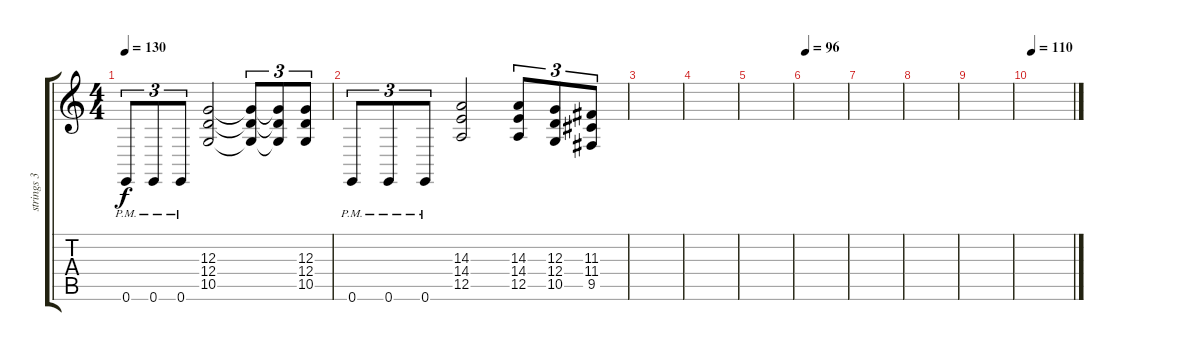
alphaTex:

\track ("strings 3" "strings 3") {instrument tremolostrings}
\staff {score tabs}
\tuning (E4 B3 G3 D3 A2 E2) {hide}
\ts (4 4)
\tempo 130
\clef g2
\ks c
0.6{pm}.8{tu (3 2) dy f} 0.6{pm}.8{tu (3 2)} 0.6{pm}.8{tu (3 2)} (12.3 12.4 10.5).2 (12.3{t} 12.4{t} 10.5{t}).8{tu (3 2)} (12.3{t} 12.4{t} 10.5{t}).8{tu (3 2)} (12.3 12.4 10.5).8{tu (3 2)} |
0.6{pm}.8{tu (3 2)} 0.6{pm}.8{tu (3 2)} 0.6{pm}.8{tu (3 2)} (14.3 14.4 12.5).2 (14.3 14.4 12.5).8{tu (3 2)} (12.3 12.4 10.5).8{tu (3 2)} (11.3 11.4 9.5).8{tu (3 2)} |
|
|
|
\tempo 96
|
|
|
|
\tempo 110
